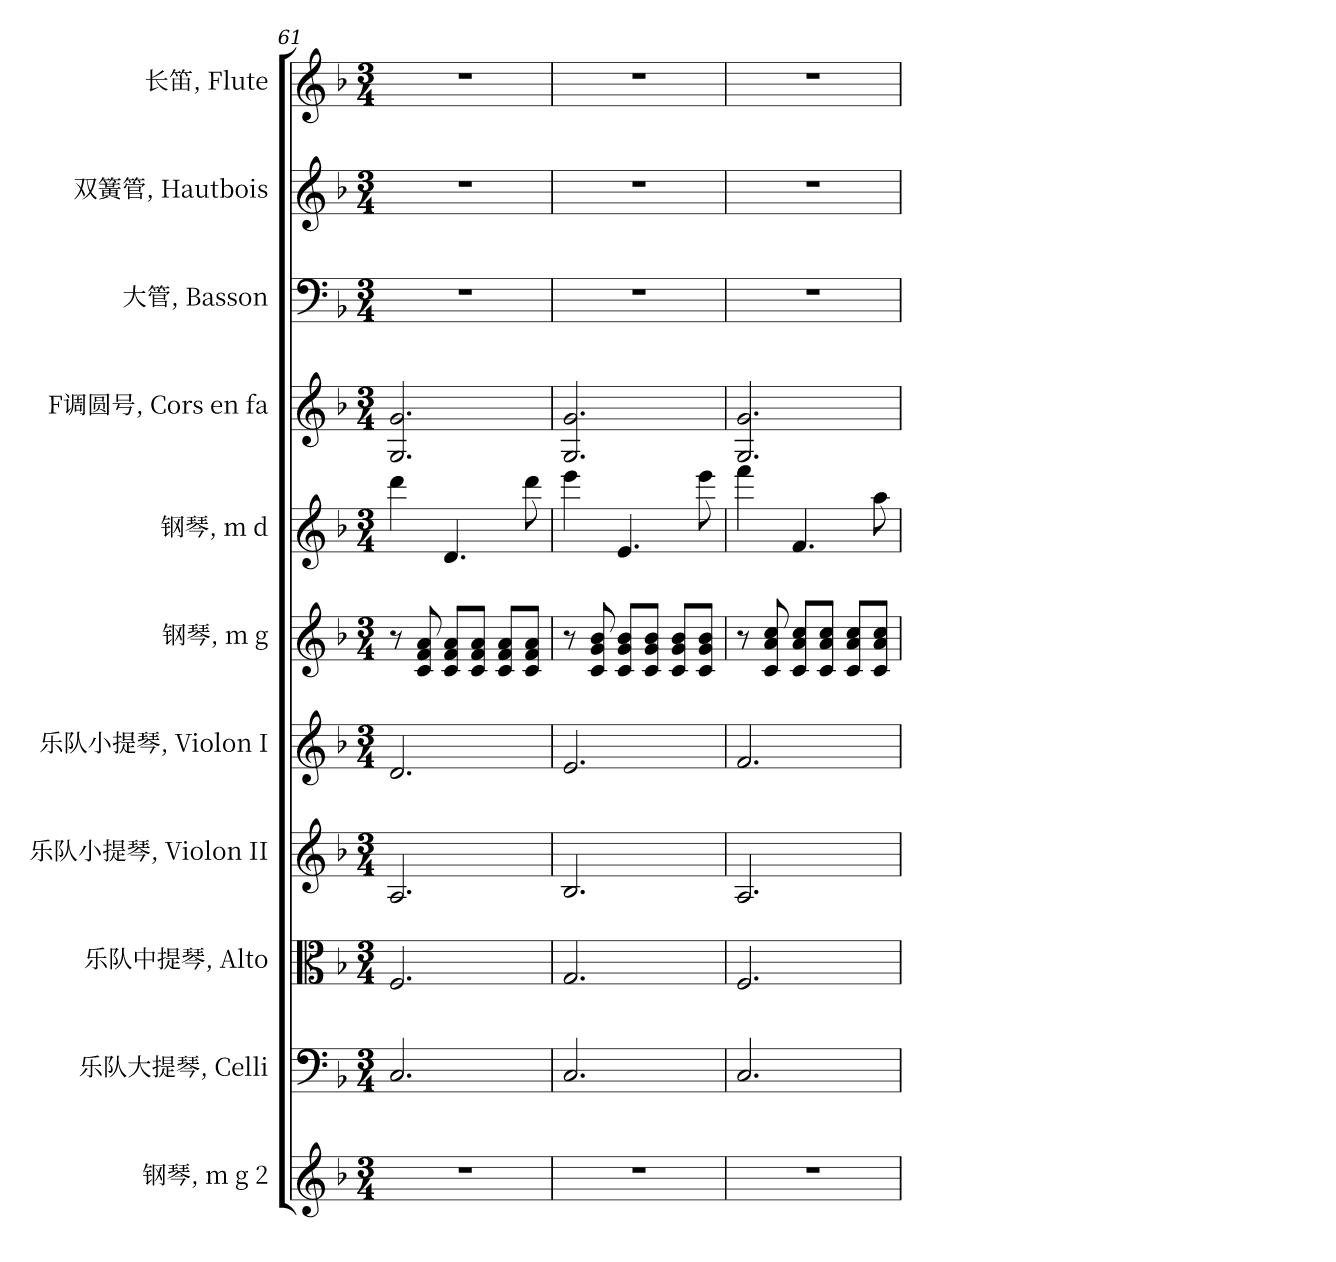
**kern	**kern	**kern	**kern	**kern	**kern	**kern	**kern	**kern	**kern	**kern
*part11	*part10	*part9	*part8	*part7	*part6	*part5	*part4	*part3	*part2	*part1
*staff11	*staff10	*staff9	*staff8	*staff7	*staff6	*staff5	*staff4	*staff3	*staff2	*staff1
*I"钢琴, m g 2	*I"乐队大提琴, Celli	*I"乐队中提琴, Alto	*I"乐队小提琴, Violon II	*I"乐队小提琴, Violon I	*I"钢琴, m g	*I"钢琴, m d	*I"F调圆号, Cors en fa	*I"大管, Basson	*I"双簧管, Hautbois	*I"长笛, Flute
*	*	*	*	*	*	*	*	*I'Bsn.	*	*I'Fl.
*clefG2	*clefF4	*clefC3	*clefG2	*clefG2	*clefG2	*clefG2	*clefG2	*clefF4	*clefG2	*clefG2
*	*	*	*	*	*	*	*ITrd4c7	*	*	*
*k[b-]	*k[b-]	*k[b-]	*k[b-]	*k[b-]	*k[b-]	*k[b-]	*k[b-e-]	*k[b-]	*k[b-]	*k[b-]
*M3/4	*M3/4	*M3/4	*M3/4	*M3/4	*M3/4	*M3/4	*M3/4	*M3/4	*M3/4	*M3/4
=61	=61	=61	=61	=61	=61	=61	=61	=61	=61	=61
2.r	2.C/	2.F/	2.A/	2.d/	8r	4ddd\	2.C/ 2.c/	2.r	2.r	2.r
.	.	.	.	.	8c/ 8f/ 8a/	.	.	.	.	.
.	.	.	.	.	8c/ 8f/ 8a/L	4.d/	.	.	.	.
.	.	.	.	.	8c/ 8f/ 8a/J	.	.	.	.	.
.	.	.	.	.	8c/ 8f/ 8a/L	.	.	.	.	.
.	.	.	.	.	8c/ 8f/ 8a/J	8ddd\	.	.	.	.
=62	=62	=62	=62	=62	=62	=62	=62	=62	=62	=62
2.r	2.C/	2.G/	2.B-/	2.e/	8r	4eee\	2.C/ 2.c/	2.r	2.r	2.r
.	.	.	.	.	8c/ 8g/ 8b-/	.	.	.	.	.
.	.	.	.	.	8c/ 8g/ 8b-/L	4.e/	.	.	.	.
.	.	.	.	.	8c/ 8g/ 8b-/J	.	.	.	.	.
.	.	.	.	.	8c/ 8g/ 8b-/L	.	.	.	.	.
.	.	.	.	.	8c/ 8g/ 8b-/J	8eee\	.	.	.	.
=63	=63	=63	=63	=63	=63	=63	=63	=63	=63	=63
2.r	2.C/	2.F/	2.A/	2.f/	8r	4fff\	2.C/ 2.c/	2.r	2.r	2.r
.	.	.	.	.	8c/ 8a/ 8cc/	.	.	.	.	.
.	.	.	.	.	8c/ 8a/ 8cc/L	4.f/	.	.	.	.
.	.	.	.	.	8c/ 8a/ 8cc/J	.	.	.	.	.
.	.	.	.	.	8c/ 8a/ 8cc/L	.	.	.	.	.
.	.	.	.	.	8c/ 8a/ 8cc/J	8aa\	.	.	.	.
=	=	=	=	=	=	=	=	=	=	=
*-	*-	*-	*-	*-	*-	*-	*-	*-	*-	*-
